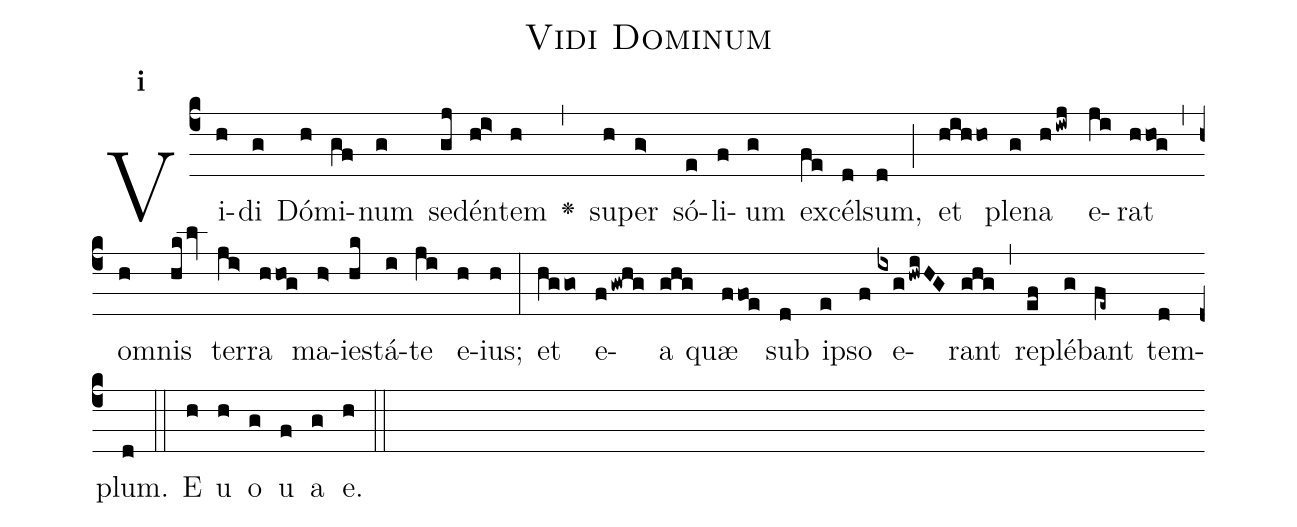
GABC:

name:Vidi Dominum;
office-part:Antiphona;
mode:1;
%%
initial-style: 1;
name: Vidi Dominum;
book: Antiphonae & Responsoria/Tomus IV, p. 15;
occasion: Dominica XX per Annum;
office-part: 1V Ant M ad lib;
annotation: 1a;
centering-scheme: english;
font: OFLSortsMillGoudy;
height: 11;
width: 4.5;
%%
(c4)Vi(h)di(g) Dó(h)mi(gf)num(g) se(gj)dén(hi>)tem(h) <v>\greheightstar</v>(,) su(h)per(g>) só(e)li(f)um(g) ex(fe)cél(d)sum,(d) (;) et(hihho) ple(g)na(hiwj) e(ji)rat(hhog) (,) om(h)nis(hklv) ter(ji>)ra(hhog) ma(h>)ie(hk)stá(i)te(ji) e(h)ius;(h) (:) et(hggo) e(fgwhg)a(ghg) quæ(ffoe) sub(d) i(e)pso(f) e(ixghwiHG)rant(ghg) (,) re(ef)plé(g)bant(fe~) tem(d)plum.(d) (::) E(h) u(h) o(g) u(f) a(g) e.(h) (::)
